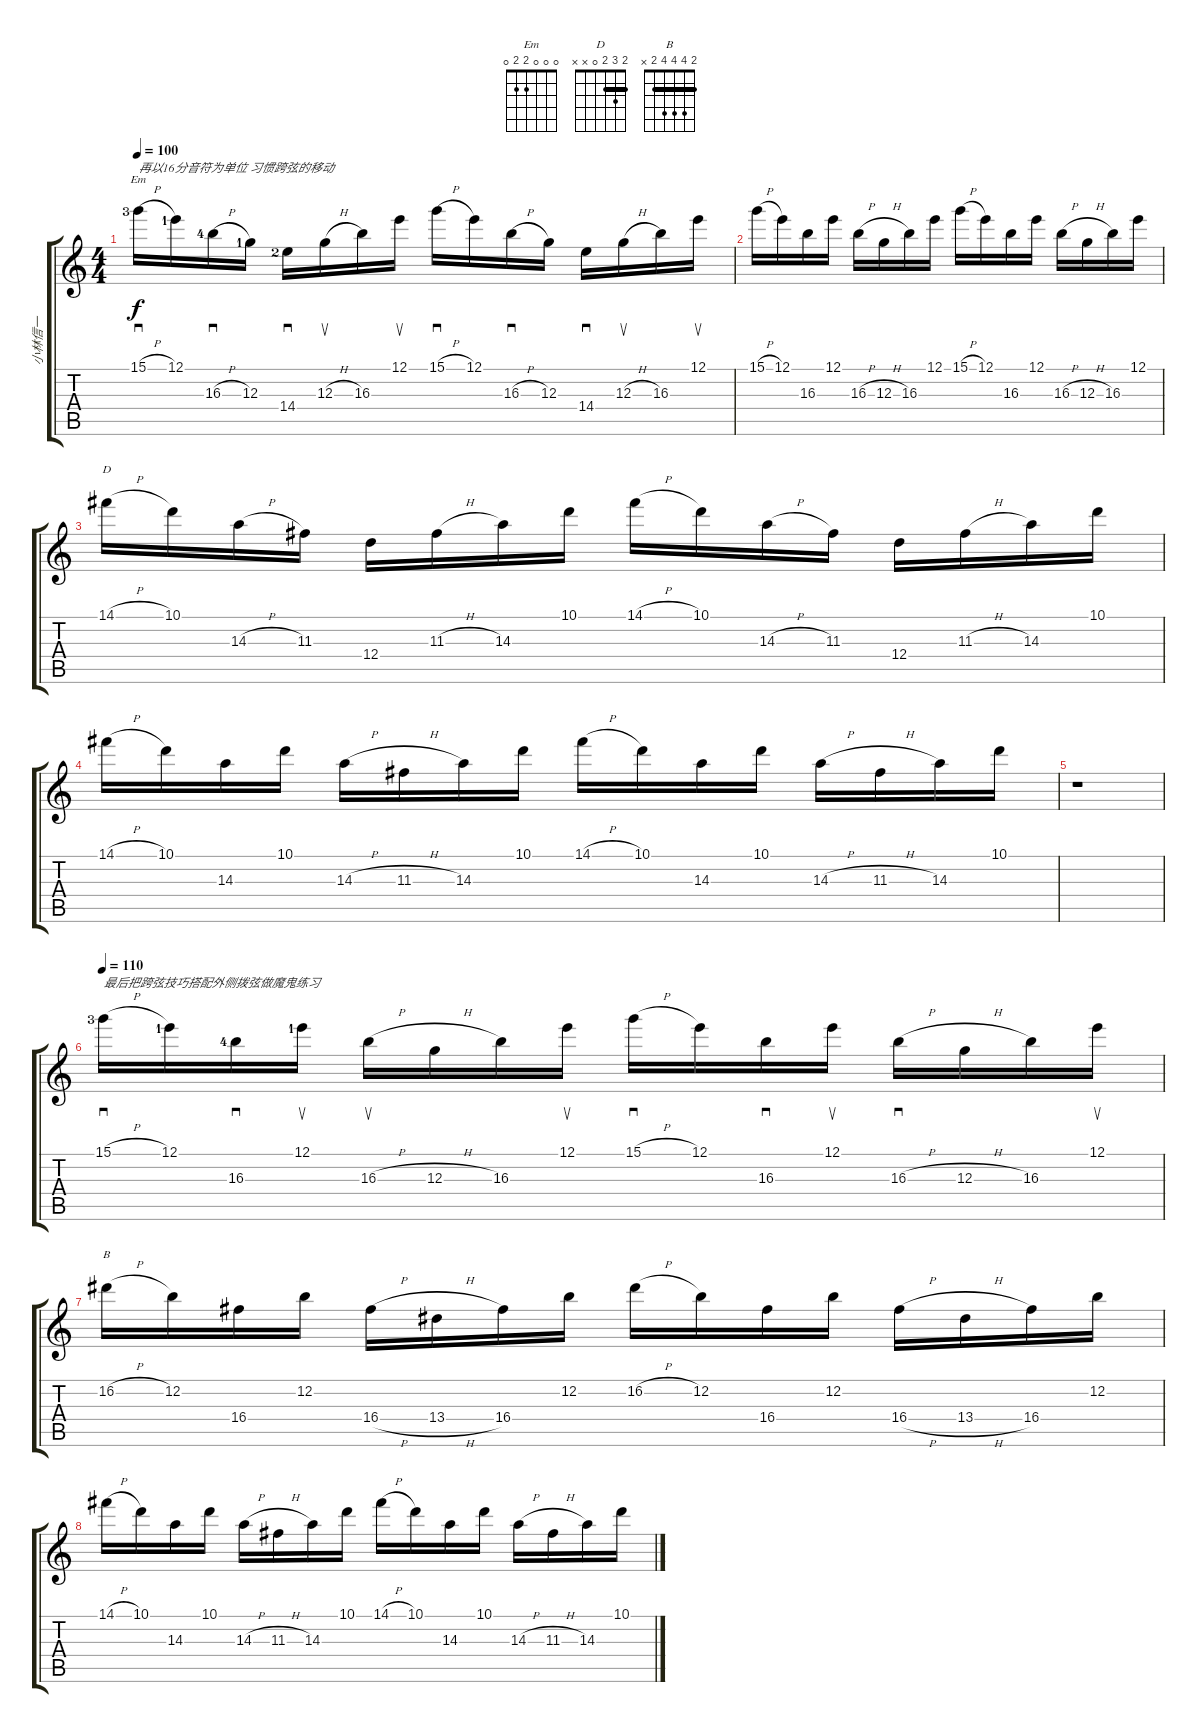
\track ("小林信一" "小林信一") {instrument overdrivenguitar}
\staff {score tabs}
\tuning (E4 B3 G3 D3 A2 E2) {hide}
\chord ("Em" 0 0 0 2 2 0)
\chord ("D" 2 3 2 0 x x) {barre 2}
\chord ("B" 2 4 4 4 2 x) {barre 2}
\ts (4 4)
\tempo 100
\clef g2
\ks c
15.1{h lf 4}.16{sd ch "Em" txt "再以16分音符为单位 习惯跨弦的移动" dy f} 12.1{lf 2}.16 16.3{h lf 5}.16{sd} 12.3{lf 2}.16 14.4{lf 3}.16{sd} 12.3{h}.16{su} 16.3.16 12.1.16{su} 15.1{h}.16{sd} 12.1.16 16.3{h}.16{sd} 12.3.16 14.4.16{sd} 12.3{h}.16{su} 16.3.16 12.1.16{su} |
15.1{h}.16 12.1.16 16.3.16 12.1.16 16.3{h}.16 12.3{h}.16 16.3.16 12.1.16 15.1{h}.16 12.1.16 16.3.16 12.1.16 16.3{h}.16 12.3{h}.16 16.3.16 12.1.16 |
14.1{h}.16{ch "D"} 10.1.16 14.3{h}.16 11.3.16 12.4.16 11.3{h}.16 14.3.16 10.1.16 14.1{h}.16 10.1.16 14.3{h}.16 11.3.16 12.4.16 11.3{h}.16 14.3.16 10.1.16 |
14.1{h}.16 10.1.16 14.3.16 10.1.16 14.3{h}.16 11.3{h}.16 14.3.16 10.1.16 14.1{h}.16 10.1.16 14.3.16 10.1.16 14.3{h}.16 11.3{h}.16 14.3.16 10.1.16 |
r.1 |
\tempo 110
15.1{h lf 4}.16{sd txt "最后把跨弦技巧搭配外侧拨弦做魔鬼练习"} 12.1{lf 2}.16 16.3{lf 5}.16{sd} 12.1{lf 2}.16{su} 16.3{h}.16{su} 12.3{h}.16 16.3.16 12.1.16{su} 15.1{h}.16{sd} 12.1.16 16.3.16{sd} 12.1.16{su} 16.3{h}.16{sd} 12.3{h}.16 16.3.16 12.1.16{su} |
16.2{h}.16{ch "B"} 12.2.16 16.4.16 12.2.16 16.4{h}.16 13.4{h}.16 16.4.16 12.2.16 16.2{h}.16 12.2.16 16.4.16 12.2.16 16.4{h}.16 13.4{h}.16 16.4.16 12.2.16 |
14.1{h}.16 10.1.16 14.3.16 10.1.16 14.3{h}.16 11.3{h}.16 14.3.16 10.1.16 14.1{h}.16 10.1.16 14.3.16 10.1.16 14.3{h}.16 11.3{h}.16 14.3.16 10.1.16
